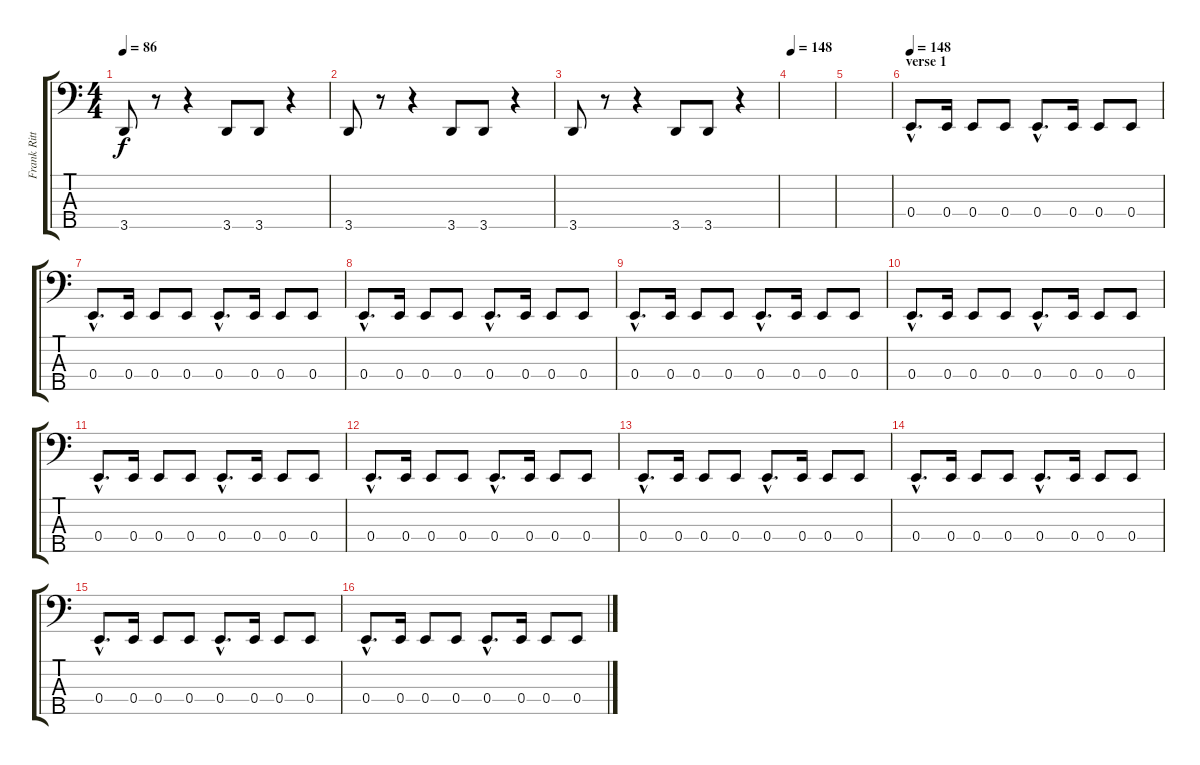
\track ("Frank Rittel" "Frank Ritt") {instrument electricbasspick}
\staff {score tabs}
\tuning (G2 D2 A1 E1 B0) {hide}
\ts (4 4)
\tempo 86
\clef f4
\ks c
3.5.8{dy f} r.8 r.4 3.5.8 3.5.8 r.4 |
3.5.8 r.8 r.4 3.5.8 3.5.8 r.4 |
3.5.8 r.8 r.4 3.5.8 3.5.8 r.4 |
\tempo 148
|
|
\section ("" "verse 1")
\tempo 148
0.4{hac}.8{d} 0.4.16 0.4.8 0.4.8 0.4{hac}.8{d} 0.4.16 0.4.8 0.4.8 |
0.4{hac}.8{d} 0.4.16 0.4.8 0.4.8 0.4{hac}.8{d} 0.4.16 0.4.8 0.4.8 |
0.4{hac}.8{d} 0.4.16 0.4.8 0.4.8 0.4{hac}.8{d} 0.4.16 0.4.8 0.4.8 |
0.4{hac}.8{d} 0.4.16 0.4.8 0.4.8 0.4{hac}.8{d} 0.4.16 0.4.8 0.4.8 |
0.4{hac}.8{d} 0.4.16 0.4.8 0.4.8 0.4{hac}.8{d} 0.4.16 0.4.8 0.4.8 |
0.4{hac}.8{d} 0.4.16 0.4.8 0.4.8 0.4{hac}.8{d} 0.4.16 0.4.8 0.4.8 |
0.4{hac}.8{d} 0.4.16 0.4.8 0.4.8 0.4{hac}.8{d} 0.4.16 0.4.8 0.4.8 |
0.4{hac}.8{d} 0.4.16 0.4.8 0.4.8 0.4{hac}.8{d} 0.4.16 0.4.8 0.4.8 |
0.4{hac}.8{d} 0.4.16 0.4.8 0.4.8 0.4{hac}.8{d} 0.4.16 0.4.8 0.4.8 |
0.4{hac}.8{d} 0.4.16 0.4.8 0.4.8 0.4{hac}.8{d} 0.4.16 0.4.8 0.4.8 |
0.4{hac}.8{d} 0.4.16 0.4.8 0.4.8 0.4{hac}.8{d} 0.4.16 0.4.8 0.4.8
